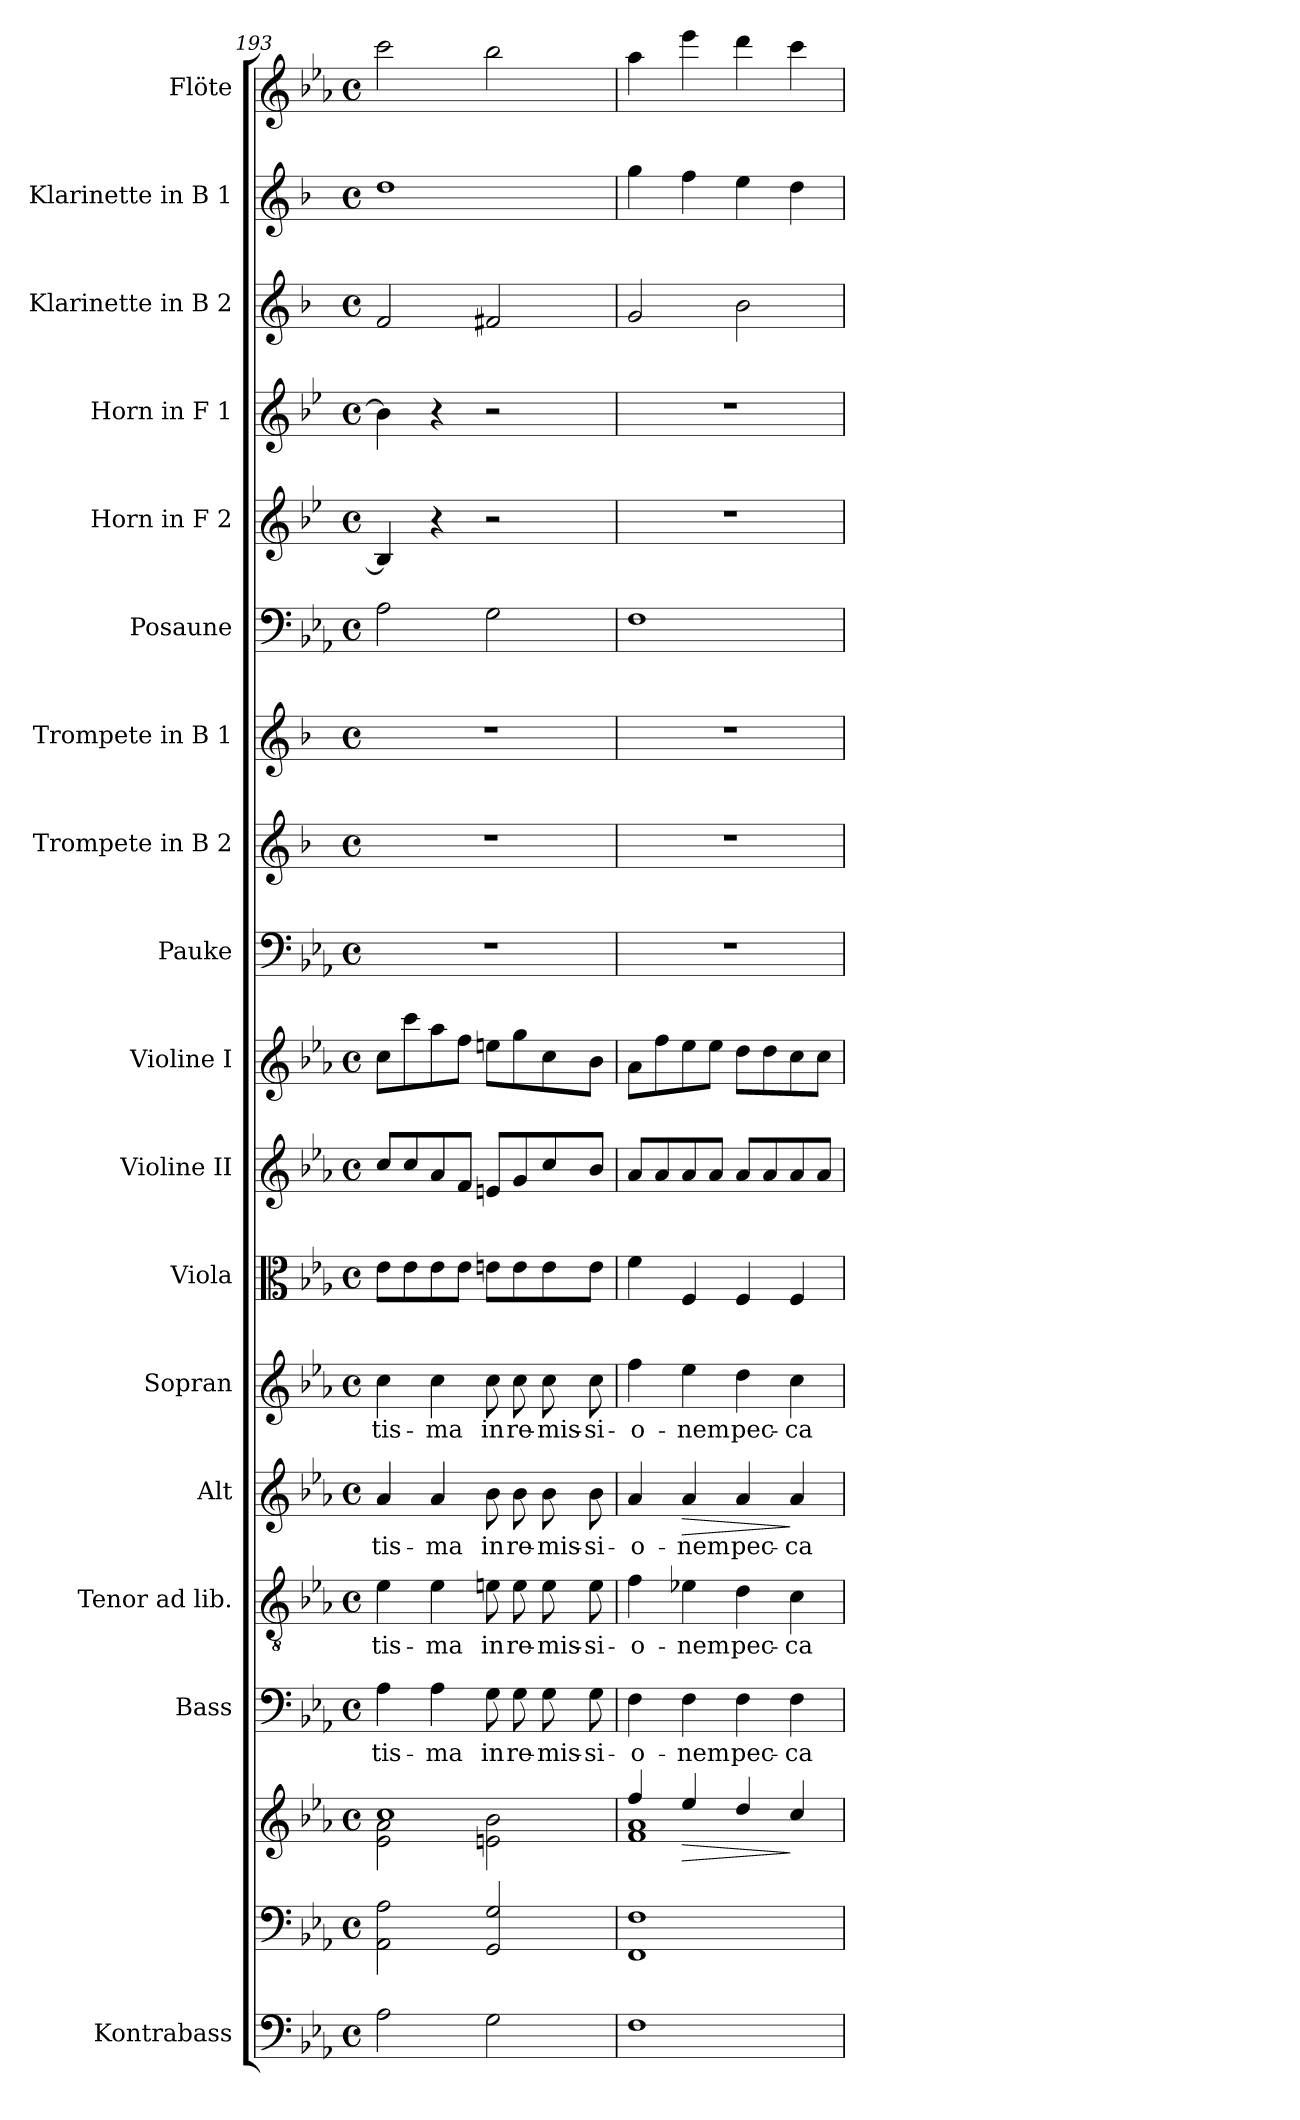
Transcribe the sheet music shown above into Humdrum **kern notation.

**kern	**kern	**kern	**dynam	**kern	**text	**kern	**text	**kern	**text	**dynam	**kern	**text	**kern	**kern	**kern	**kern	**kern	**kern	**kern	**kern	**kern	**kern	**kern	**kern
*part18	*part17	*part17	*part17	*part16	*part16	*part15	*part15	*part14	*part14	*part14	*part13	*part13	*part12	*part11	*part10	*part9	*part8	*part7	*part6	*part5	*part4	*part3	*part2	*part1
*staff19	*staff18	*staff17	*staff17/18	*staff16	*staff16	*staff15	*staff15	*staff14	*staff14	*staff14	*staff13	*staff13	*staff12	*staff11	*staff10	*staff9	*staff8	*staff7	*staff6	*staff5	*staff4	*staff3	*staff2	*staff1
*I"Kontrabass	*	*	*	*I"Bass	*	*I"Tenor ad lib.	*	*I"Alt	*	*	*I"Sopran	*	*I"Viola	*I"Violine II	*I"Violine I	*I"Pauke	*I"Trompete in B 2	*I"Trompete in B 1	*I"Posaune	*I"Horn in F 2	*I"Horn in F 1	*I"Klarinette in B 2	*I"Klarinette in B 1	*I"Flöte
*I'Kb.	*	*	*	*I'B	*	*I'T	*	*I'A	*	*	*I'S	*	*I'Vla.	*I'Vl. II	*I'Vl. I	*I'Pk.	*	*	*I'Pos.	*I'Hrn. 2	*I'Hrn. 1	*	*	*I'Fl.
*clefF4	*clefF4	*clefG2	*	*clefF4	*	*clefGv2	*	*clefG2	*	*	*clefG2	*	*clefC3	*clefG2	*clefG2	*clefF4	*clefG2	*clefG2	*clefF4	*clefG2	*clefG2	*clefG2	*clefG2	*clefG2
*ITrd7c12	*	*	*	*	*	*	*	*	*	*	*	*	*	*	*	*	*ITrd1c2	*ITrd1c2	*	*ITrd4c7	*ITrd4c7	*ITrd1c2	*ITrd1c2	*
*k[b-e-a-]	*k[b-e-a-]	*k[b-e-a-]	*	*k[b-e-a-]	*	*k[b-e-a-]	*	*k[b-e-a-]	*	*	*k[b-e-a-]	*	*k[b-e-a-]	*k[b-e-a-]	*k[b-e-a-]	*k[b-e-a-]	*k[b-e-a-]	*k[b-e-a-]	*k[b-e-a-]	*k[b-e-a-]	*k[b-e-a-]	*k[b-e-a-]	*k[b-e-a-]	*k[b-e-a-]
*E-:	*E-:	*E-:	*	*E-:	*	*E-:	*	*E-:	*	*	*E-:	*	*E-:	*E-:	*E-:	*E-:	*E-:	*E-:	*E-:	*E-:	*E-:	*E-:	*E-:	*E-:
*M4/4	*M4/4	*M4/4	*	*M4/4	*	*M4/4	*	*M4/4	*	*	*M4/4	*	*M4/4	*M4/4	*M4/4	*M4/4	*M4/4	*M4/4	*M4/4	*M4/4	*M4/4	*M4/4	*M4/4	*M4/4
*met(c)	*met(c)	*met(c)	*	*met(c)	*	*met(c)	*	*met(c)	*	*	*met(c)	*	*met(c)	*met(c)	*met(c)	*met(c)	*met(c)	*met(c)	*met(c)	*met(c)	*met(c)	*met(c)	*met(c)	*met(c)
=193	=193	=193	=193	=193	=193	=193	=193	=193	=193	=193	=193	=193	=193	=193	=193	=193	=193	=193	=193	=193	=193	=193	=193	=193
*	*	*^	*	*	*	*	*	*	*	*	*	*	*	*	*	*	*	*	*	*	*	*	*	*
!	!	!	!	!	!	!LO:LY:b	!	!LO:LY:b	!	!LO:LY:b	!	!	!LO:LY:b	!	!	!	!	!	!	!	!	!	!	!	!
2AA-\	2AA-\ 2A-\	1cc	2e-\ 2a-\	.	4A-\	-tis-	4e-\	-tis-	4a-/	-tis-	.	4cc\	-tis-	8e-\L	8cc/L	8cc\L	1r	1r	1r	2A-\	4E-/]	4e-\]	2e-/	1cc	2ccc\
.	.	.	.	.	.	.	.	.	.	.	.	.	.	8e-\	8cc/	8ccc\	.	.	.	.	.	.	.	.	.
!	!	!	!	!	!	!LO:LY:b	!	!LO:LY:b	!	!LO:LY:b	!	!	!LO:LY:b	!	!	!	!	!	!	!	!	!	!	!	!
.	.	.	.	.	4A-\	-ma	4e-\	-ma	4a-/	-ma	.	4cc\	-ma	8e-\	8a-/	8aa-\	.	.	.	.	4r	4r	.	.	.
.	.	.	.	.	.	.	.	.	.	.	.	.	.	8e-\J	8f/J	8ff\J	.	.	.	.	.	.	.	.	.
!	!	!	!	!	!	!LO:LY:b	!	!LO:LY:b	!	!LO:LY:b	!	!	!LO:LY:b	!	!	!	!	!	!	!	!	!	!	!	!
2GG\	2GG/ 2G/	.	2en\ 2b-\	.	8G\	in	8en\	in	8b-\	in	.	8cc\	in	8en\L	8en/L	8een\L	.	.	.	2G\	2r	2r	2en/	.	2bb-\
!	!	!	!	!	!	!LO:LY:b	!	!LO:LY:b	!	!LO:LY:b	!	!	!LO:LY:b	!	!	!	!	!	!	!	!	!	!	!	!
.	.	.	.	.	8G\	re-	8e\	re-	8b-\	re-	.	8cc\	re-	8e\	8g/	8gg\	.	.	.	.	.	.	.	.	.
!	!	!	!	!	!	!LO:LY:b	!	!LO:LY:b	!	!LO:LY:b	!	!	!LO:LY:b	!	!	!	!	!	!	!	!	!	!	!	!
.	.	.	.	.	8G\	-mis-	8e\	-mis-	8b-\	-mis-	.	8cc\	-mis-	8e\	8cc/	8cc\	.	.	.	.	.	.	.	.	.
!	!	!	!	!	!	!LO:LY:b	!	!LO:LY:b	!	!LO:LY:b	!	!	!LO:LY:b	!	!	!	!	!	!	!	!	!	!	!	!
.	.	.	.	.	8G\	-si-	8e\	-si-	8b-\	-si-	.	8cc\	-si-	8e\J	8b-/J	8b-\J	.	.	.	.	.	.	.	.	.
=194	=194	=194	=194	=194	=194	=194	=194	=194	=194	=194	=194	=194	=194	=194	=194	=194	=194	=194	=194	=194	=194	=194	=194	=194	=194
!	!	!	!	!	!	!LO:LY:b	!	!LO:LY:b	!	!LO:LY:b	!	!	!LO:LY:b	!	!	!	!	!	!	!	!	!	!	!	!
1FF	1FF 1F	4ff/	1f 1a-	.	4F\	-o-	4f\	-o-	4a-/	-o-	.	4ff\	-o-	4f\	8a-/L	8a-\L	1r	1r	1r	1F	1r	1r	2f/	4ff\	4aa-\
.	.	.	.	.	.	.	.	.	.	.	.	.	.	.	8a-/	8ff\	.	.	.	.	.	.	.	.	.
!	!	!	!	!LO:HP:b	!	!LO:LY:b	!	!LO:LY:b	!	!LO:LY:b	!LO:HP:b	!	!LO:LY:b	!	!	!	!	!	!	!	!	!	!	!	!
.	.	4ee-/	.	>	4F\	-nem	4e-X\	-nem	4a-/	-nem	>	4ee-\	-nem	4F/	8a-/	8ee-\	.	.	.	.	.	.	.	4ee-\	4eee-\
.	.	.	.	.	.	.	.	.	.	.	.	.	.	.	8a-/J	8ee-\J	.	.	.	.	.	.	.	.	.
!	!	!	!	!	!	!LO:LY:b	!	!LO:LY:b	!	!LO:LY:b	!	!	!LO:LY:b	!	!	!	!	!	!	!	!	!	!	!	!
.	.	4dd/	.	.	4F\	pec-	4d\	pec-	4a-/	pec-	.	4dd\	pec-	4F/	8a-/L	8dd\L	.	.	.	.	.	.	2a-\	4dd\	4ddd\
.	.	.	.	.	.	.	.	.	.	.	.	.	.	.	8a-/	8dd\	.	.	.	.	.	.	.	.	.
!	!	!	!	!	!	!LO:LY:b	!	!LO:LY:b	!	!LO:LY:b	!	!	!LO:LY:b	!	!	!	!	!	!	!	!	!	!	!	!
.	.	4cc/	.	]	4F\	-ca-	4c\	-ca-	4a-/	-ca-	]	4cc\	-ca-	4F/	8a-/	8cc\	.	.	.	.	.	.	.	4cc\	4ccc\
.	.	.	.	.	.	.	.	.	.	.	.	.	.	.	8a-/J	8cc\J	.	.	.	.	.	.	.	.	.
*	*	*v	*v	*	*	*	*	*	*	*	*	*	*	*	*	*	*	*	*	*	*	*	*	*	*
=	=	=	=	=	=	=	=	=	=	=	=	=	=	=	=	=	=	=	=	=	=	=	=	=
*-	*-	*-	*-	*-	*-	*-	*-	*-	*-	*-	*-	*-	*-	*-	*-	*-	*-	*-	*-	*-	*-	*-	*-	*-
